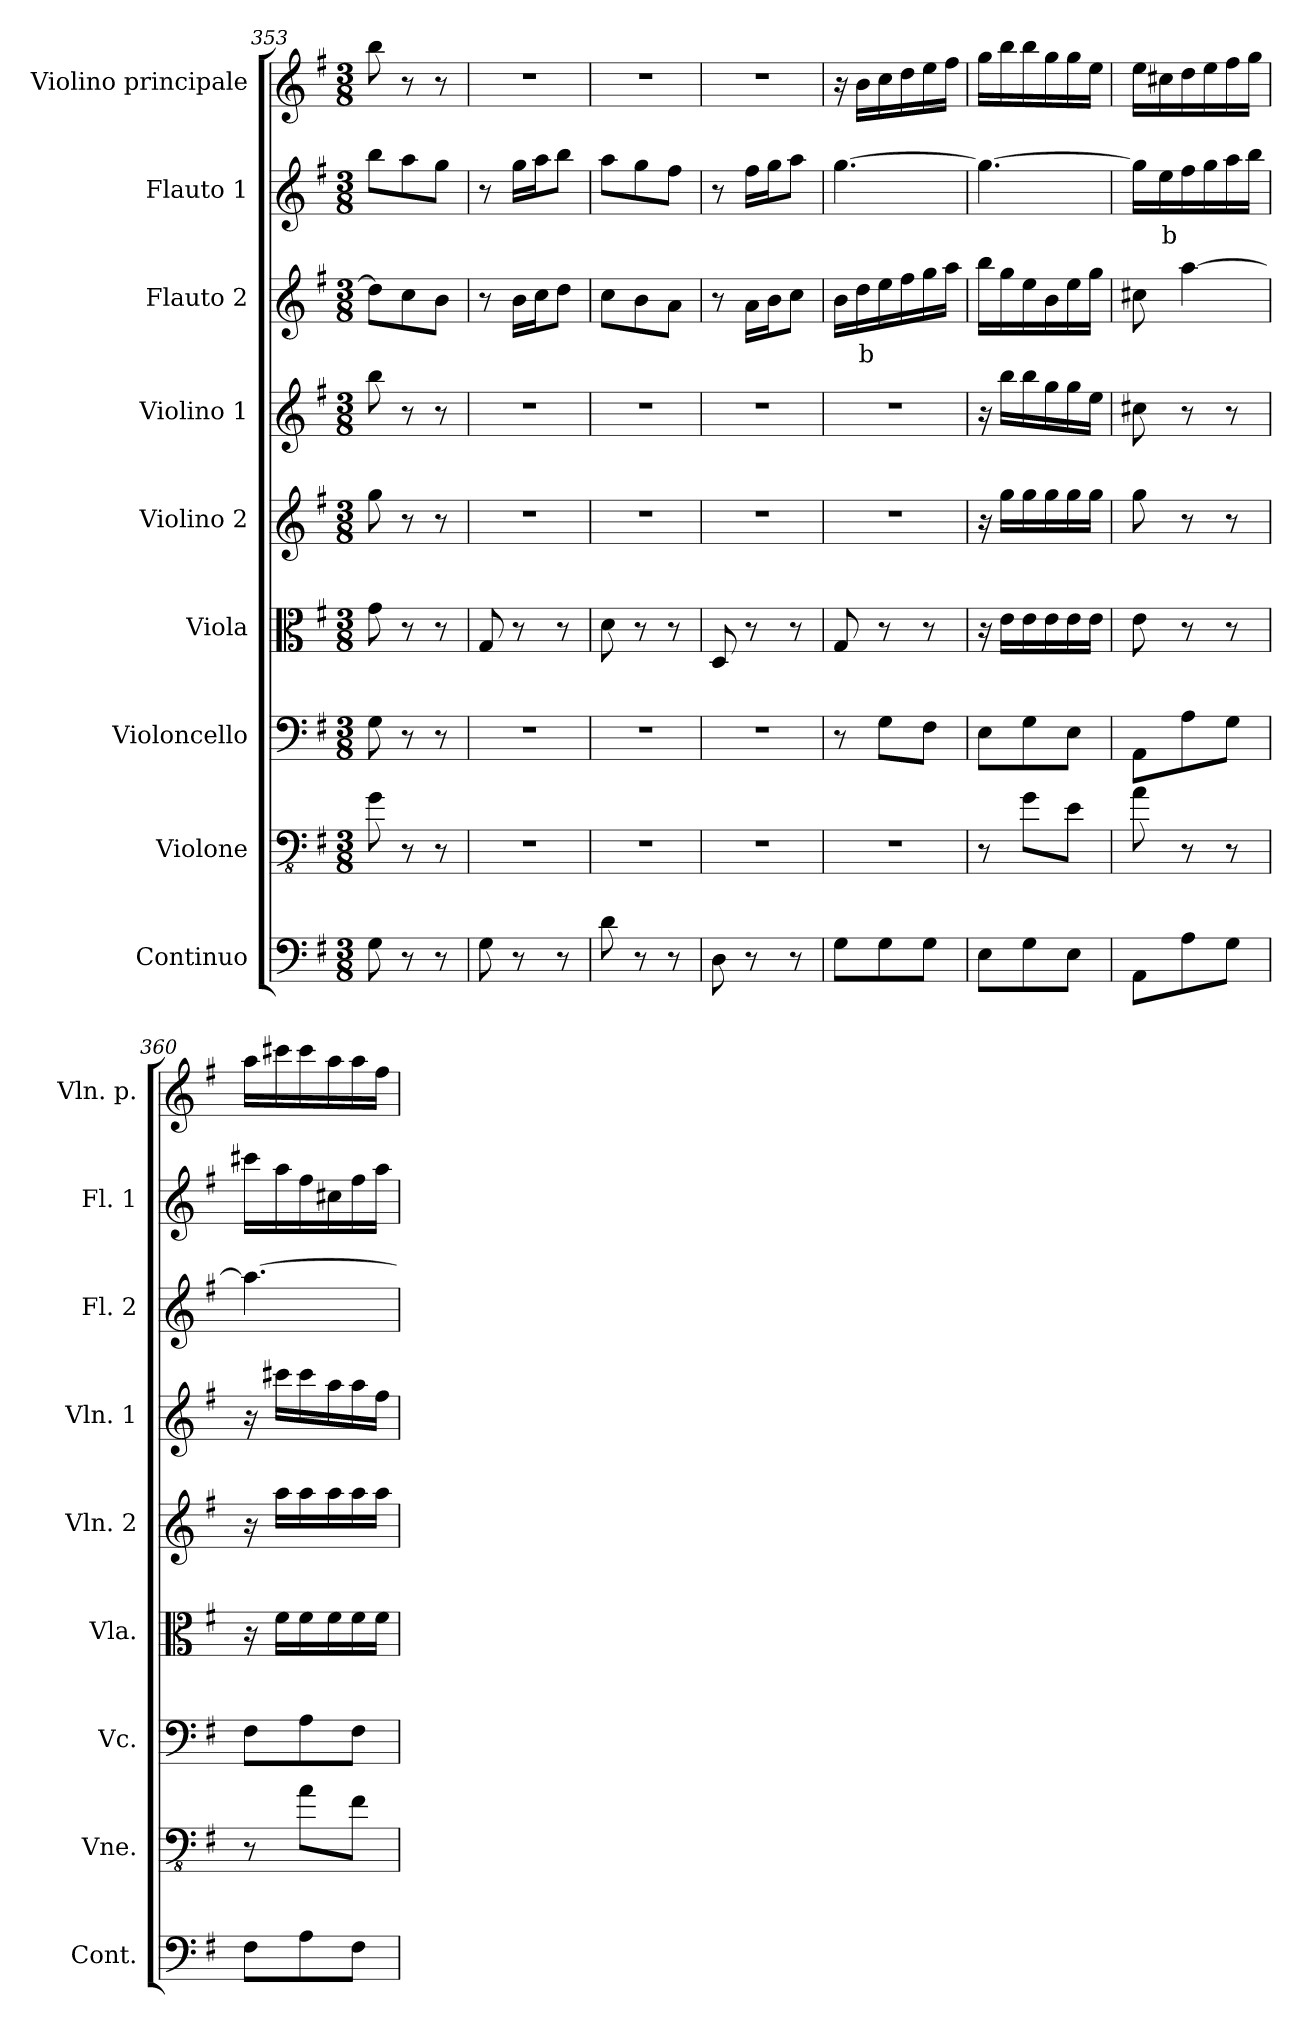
**kern	**kern	**kern	**kern	**kern	**kern	**kern	**text	**kern	**text	**kern
*part9	*part8	*part7	*part6	*part5	*part4	*part3	*part3	*part2	*part2	*part1
*staff9	*staff8	*staff7	*staff6	*staff5	*staff4	*staff3	*staff3	*staff2	*staff2	*staff1
*I"Continuo	*I"Violone	*I"Violoncello	*I"Viola	*I"Violino 2	*I"Violino 1	*I"Flauto 2	*	*I"Flauto 1	*	*I"Violino principale
*I'Cont.	*I'Vne.	*I'Vc.	*I'Vla.	*I'Vln. 2	*I'Vln. 1	*I'Fl. 2	*	*I'Fl. 1	*	*I'Vln. p.
*clefF4	*clefFv4	*clefF4	*clefC3	*clefG2	*clefG2	*clefG2	*	*clefG2	*	*clefG2
*	*ITrd7c12	*	*	*	*	*	*	*	*	*
*k[f#]	*k[f#]	*k[f#]	*k[f#]	*k[f#]	*k[f#]	*k[f#]	*	*k[f#]	*	*k[f#]
*M3/8	*M3/8	*M3/8	*M3/8	*M3/8	*M3/8	*M3/8	*	*M3/8	*	*M3/8
=353	=353	=353	=353	=353	=353	=353	=353	=353	=353	=353
8G\	8GG\	8G\	8g\	8gg\	8bb\	8dd\L]	.	8bb\L	.	8bb\
8r	8r	8r	8r	8r	8r	8cc\	.	8aa\	.	8r
8r	8r	8r	8r	8r	8r	8b\J	.	8gg\J	.	8r
=354	=354	=354	=354	=354	=354	=354	=354	=354	=354	=354
8G\	4.r	4.r	8G/	4.r	4.r	8r	.	8r	.	4.r
8r	.	.	8r	.	.	16b\LL	.	16gg\LL	.	.
.	.	.	.	.	.	16cc\J	.	16aa\J	.	.
8r	.	.	8r	.	.	8dd\J	.	8bb\J	.	.
=355	=355	=355	=355	=355	=355	=355	=355	=355	=355	=355
8d\	4.r	4.r	8d\	4.r	4.r	8cc\L	.	8aa\L	.	4.r
8r	.	.	8r	.	.	8b\	.	8gg\	.	.
8r	.	.	8r	.	.	8a\J	.	8ff#\J	.	.
=356	=356	=356	=356	=356	=356	=356	=356	=356	=356	=356
8D\	4.r	4.r	8D/	4.r	4.r	8r	.	8r	.	4.r
8r	.	.	8r	.	.	16a\LL	.	16ff#\LL	.	.
.	.	.	.	.	.	16b\J	.	16gg\J	.	.
8r	.	.	8r	.	.	8cc\J	.	8aa\J	.	.
=357	=357	=357	=357	=357	=357	=357	=357	=357	=357	=357
8G\L	4.r	8r	8G/	4.r	4.r	16b\LL	.	[4.gg\	.	16r
!	!	!	!	!	!	!	!LO:LY:color=#FF0000	!	!	!
.	.	.	.	.	.	16dd\	b	.	.	16b\LL
8G\	.	8G\L	8r	.	.	16ee\	.	.	.	16cc\
.	.	.	.	.	.	16ff#\	.	.	.	16dd\
8G\J	.	8F#\J	8r	.	.	16gg\	.	.	.	16ee\
.	.	.	.	.	.	16aa\JJ	.	.	.	16ff#\JJ
=358	=358	=358	=358	=358	=358	=358	=358	=358	=358	=358
8E\L	8r	8E\L	16r	16r	16r	16bb\LL	.	4.gg\_	.	16gg\LL
.	.	.	16e\LL	16gg\LL	16bb\LL	16gg\	.	.	.	16bb\
8G\	8GG\L	8G\	16e\	16gg\	16bb\	16ee\	.	.	.	16bb\
.	.	.	16e\	16gg\	16gg\	16b\	.	.	.	16gg\
8E\J	8EE\J	8E\J	16e\	16gg\	16gg\	16ee\	.	.	.	16gg\
.	.	.	16e\JJ	16gg\JJ	16ee\JJ	16gg\JJ	.	.	.	16ee\JJ
=359	=359	=359	=359	=359	=359	=359	=359	=359	=359	=359
8AA\L	8AA\	8AA\L	8e\	8gg\	8cc#X\	8cc#X\	.	16gg\LL]	.	16ee\LL
!	!	!	!	!	!	!	!	!	!LO:LY:color=#FF0000	!
.	.	.	.	.	.	.	.	16ee\	b	16cc#X\
8A\	8r	8A\	8r	8r	8r	[4aa\	.	16ff#\	.	16dd\
.	.	.	.	.	.	.	.	16gg\	.	16ee\
8G\J	8r	8G\J	8r	8r	8r	.	.	16aa\	.	16ff#\
.	.	.	.	.	.	.	.	16bb\JJ	.	16gg\JJ
=360	=360	=360	=360	=360	=360	=360	=360	=360	=360	=360
8F#\L	8r	8F#\L	16r	16r	16r	4.aa\_	.	16ccc#X\LL	.	16aa\LL
.	.	.	16f#\LL	16aa\LL	16ccc#X\LL	.	.	16aa\	.	16ccc#X\
8A\	8AA\L	8A\	16f#\	16aa\	16ccc#\	.	.	16ff#\	.	16ccc#\
.	.	.	16f#\	16aa\	16aa\	.	.	16cc#X\	.	16aa\
8F#\J	8FF#\J	8F#\J	16f#\	16aa\	16aa\	.	.	16ff#\	.	16aa\
.	.	.	16f#\JJ	16aa\JJ	16ff#\JJ	.	.	16aa\JJ	.	16ff#\JJ
=	=	=	=	=	=	=	=	=	=	=
*-	*-	*-	*-	*-	*-	*-	*-	*-	*-	*-
